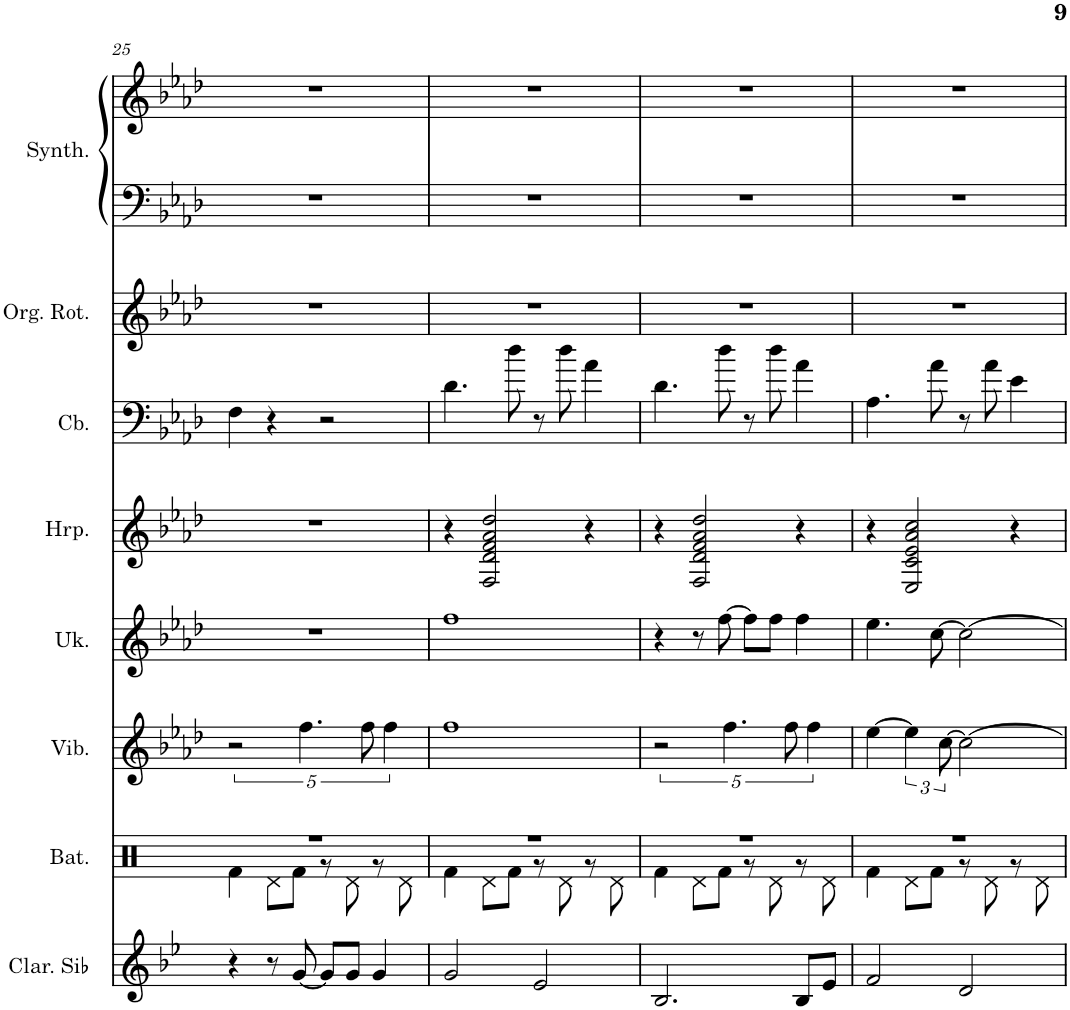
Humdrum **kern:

**kern	**kern	**kern	**kern	**kern	**kern	**kern	**kern	**kern
*part8	*part7	*part6	*part5	*part4	*part3	*part2	*part1	*part1
*staff9	*staff8	*staff7	*staff6	*staff5	*staff4	*staff3	*staff2	*staff1
*I"Clarinette en Sib	*I"Batterie	*I"Vibraphone, Vibraphone	*I"Ukulélé, Acoustic Guitar (nylon)	*I"Harpe	*I"Contrebasse, Acoustic Bass	*I"Orgue rotatif, Rock Organ	*I"Synthétiseur d'instruments à cordes, Synth Strings 2	*
*I'Clar. Sib	*I'Bat.	*I'Vib.	*I'Uk.	*I'Hrp.	*I'Cb.	*I'Org. Rot.	*I'Synth.	*
!!LO:PB:g=z
*clefG2	*clefX	*clefG2	*clefG2	*clefG2	*clefF4	*clefG2	*clefF4	*clefG2
*Trd1c2	*	*	*	*	*Trd7c12	*	*	*
*k[b-e-]	*k[]	*k[b-e-a-d-]	*k[b-e-a-d-]	*k[b-e-a-d-]	*k[b-e-a-d-]	*k[b-e-a-d-]	*k[b-e-a-d-]	*k[b-e-a-d-]
*M4/4	*M4/4	*M4/4	*M4/4	*M4/4	*M4/4	*M4/4	*M4/4	*M4/4
=25	=25	=25	=25	=25	=25	=25	=25	=25
*	*^	*	*	*	*	*	*	*
4r	1r	4Rf\	5%2r	1r	1r	4F\	1r	1r	1r
8r	.	8Rd\L	.	.	.	4r	.	.	.
[8g/	.	8Rf\J	.	.	.	.	.	.	.
.	.	.	5.ff\	.	.	.	.	.	.
8g/L]	.	8r	.	.	.	2r	.	.	.
8g/J	.	8Rd\	.	.	.	.	.	.	.
.	.	.	10ff\	.	.	.	.	.	.
4g/	.	8r	.	.	.	.	.	.	.
.	.	.	5ff\	.	.	.	.	.	.
.	.	8Rd\	.	.	.	.	.	.	.
=26	=26	=26	=26	=26	=26	=26	=26	=26	=26
2g/	1r	4Rf\	1ff	1ff	4r	4.d-\	1r	1r	1r
.	.	8Rd\L	.	.	2F/ 2d-/ 2f/ 2a-/ 2dd-/	.	.	.	.
.	.	8Rf\J	.	.	.	8dd-\	.	.	.
2e-/	.	8r	.	.	.	8r	.	.	.
.	.	8Rd\	.	.	.	8dd-\	.	.	.
.	.	8r	.	.	4r	4a-\	.	.	.
.	.	8Rd\	.	.	.	.	.	.	.
=27	=27	=27	=27	=27	=27	=27	=27	=27	=27
2.B-/	1r	4Rf\	5%2r	4r	4r	4.d-\	1r	1r	1r
.	.	8Rd\L	.	8r	2F/ 2d-/ 2f/ 2a-/ 2dd-/	.	.	.	.
.	.	8Rf\J	.	[8ff\	.	8dd-\	.	.	.
.	.	.	5.ff\	.	.	.	.	.	.
.	.	8r	.	8ff\L]	.	8r	.	.	.
.	.	8Rd\	.	8ff\J	.	8dd-\	.	.	.
.	.	.	10ff\	.	.	.	.	.	.
8B-/L	.	8r	.	4ff\	4r	4a-\	.	.	.
.	.	.	5ff\	.	.	.	.	.	.
8e-/J	.	8Rd\	.	.	.	.	.	.	.
=28	=28	=28	=28	=28	=28	=28	=28	=28	=28
2f/	1r	4Rf\	[4ee-\	4.ee-\	4r	4.A-\	1r	1r	1r
.	.	8Rd\L	6ee-\]	.	2E-/ 2c/ 2e-/ 2a-/ 2cc/	.	.	.	.
.	.	8Rf\J	.	[8cc\	.	8a-\	.	.	.
.	.	.	[12cc\	.	.	.	.	.	.
2d/	.	8r	2cc\_	2cc\_	.	8r	.	.	.
.	.	8Rd\	.	.	.	8a-\	.	.	.
.	.	8r	.	.	4r	4e-\	.	.	.
.	.	8Rd\	.	.	.	.	.	.	.
*	*v	*v	*	*	*	*	*	*	*
=	=	=	=	=	=	=	=	=
*-	*-	*-	*-	*-	*-	*-	*-	*-
